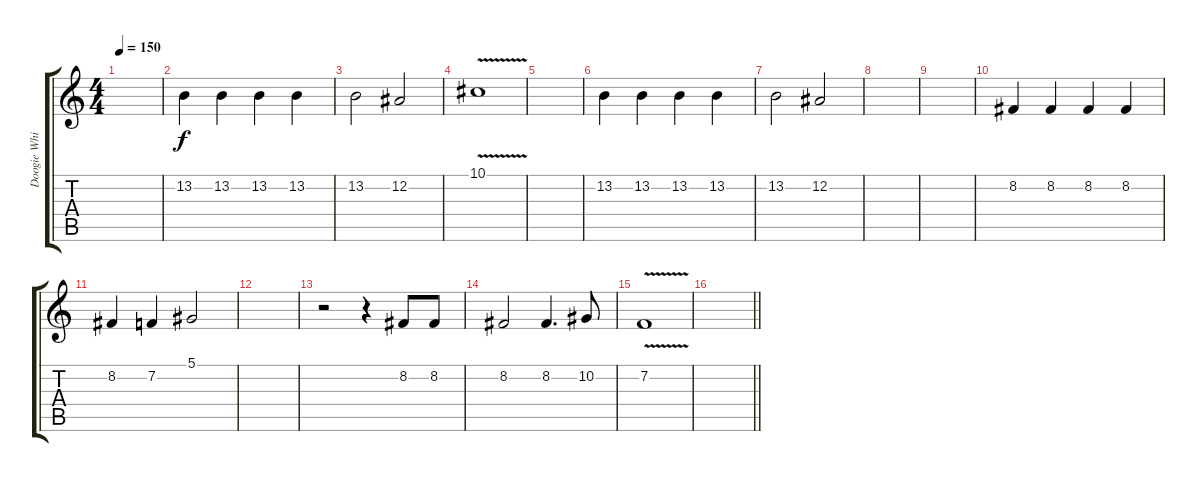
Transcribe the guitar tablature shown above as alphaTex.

\track ("Doogie White" "Doogie Whi") {instrument lead2sawtooth}
\staff {score tabs}
\tuning (Eb4 Bb3 Gb3 Db3 Ab2 Eb2) {hide}
\ts (4 4)
\tempo 150
\clef g2
\ks c
|
13.2.4 13.2.4 13.2.4 13.2.4 |
13.2.2 12.2.2 |
10.1{v}.1 |
|
13.2.4 13.2.4 13.2.4 13.2.4 |
13.2.2 12.2.2 |
|
|
8.2.4 8.2.4 8.2.4 8.2.4 |
8.2.4 7.2.4 5.1.2 |
|
r.2 r.4 8.2.8 8.2.8 |
8.2.2 8.2.4{d} 10.2.8 |
7.2{v}.1 |
\barLineRight lightlight
